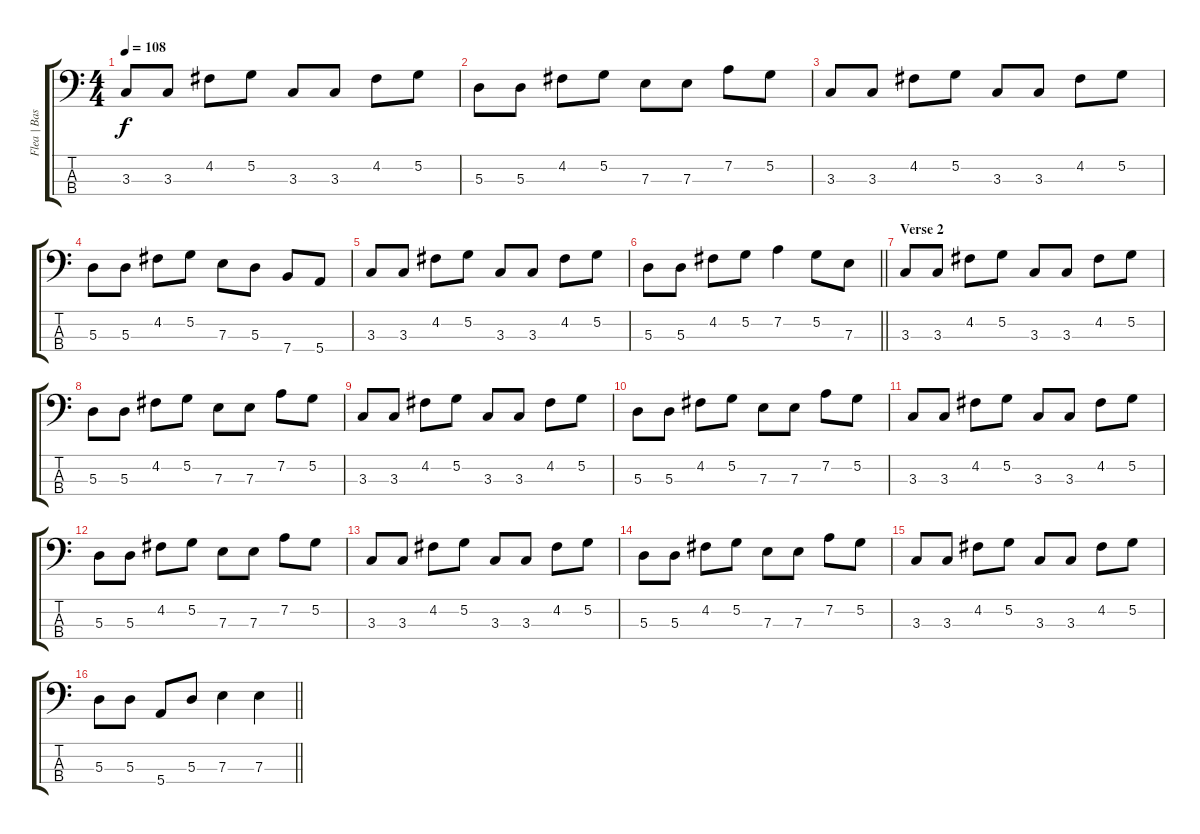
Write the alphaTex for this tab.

\track ("Flea | Bass" "Flea | Bas") {instrument electricbassfinger}
\staff {score tabs}
\tuning (G2 D2 A1 E1) {hide}
\ts (4 4)
\tempo 108
\clef f4
\ks c
3.3.8{dy f} 3.3.8 4.2.8 5.2.8 3.3.8 3.3.8 4.2.8 5.2.8 |
5.3.8 5.3.8 4.2.8 5.2.8 7.3.8 7.3.8 7.2.8 5.2.8 |
3.3.8 3.3.8 4.2.8 5.2.8 3.3.8 3.3.8 4.2.8 5.2.8 |
5.3.8 5.3.8 4.2.8 5.2.8 7.3.8 5.3.8 7.4.8 5.4.8 |
3.3.8 3.3.8 4.2.8 5.2.8 3.3.8 3.3.8 4.2.8 5.2.8 |
\barLineRight lightlight
5.3.8 5.3.8 4.2.8 5.2.8 7.2.4 5.2.8 7.3.8 |
\section ("" "Verse 2")
3.3.8 3.3.8 4.2.8 5.2.8 3.3.8 3.3.8 4.2.8 5.2.8 |
5.3.8 5.3.8 4.2.8 5.2.8 7.3.8 7.3.8 7.2.8 5.2.8 |
3.3.8 3.3.8 4.2.8 5.2.8 3.3.8 3.3.8 4.2.8 5.2.8 |
5.3.8 5.3.8 4.2.8 5.2.8 7.3.8 7.3.8 7.2.8 5.2.8 |
3.3.8 3.3.8 4.2.8 5.2.8 3.3.8 3.3.8 4.2.8 5.2.8 |
5.3.8 5.3.8 4.2.8 5.2.8 7.3.8 7.3.8 7.2.8 5.2.8 |
3.3.8 3.3.8 4.2.8 5.2.8 3.3.8 3.3.8 4.2.8 5.2.8 |
5.3.8 5.3.8 4.2.8 5.2.8 7.3.8 7.3.8 7.2.8 5.2.8 |
3.3.8 3.3.8 4.2.8 5.2.8 3.3.8 3.3.8 4.2.8 5.2.8 |
\barLineRight lightlight
5.3.8 5.3.8 5.4.8 5.3.8 7.3.4 7.3.4
